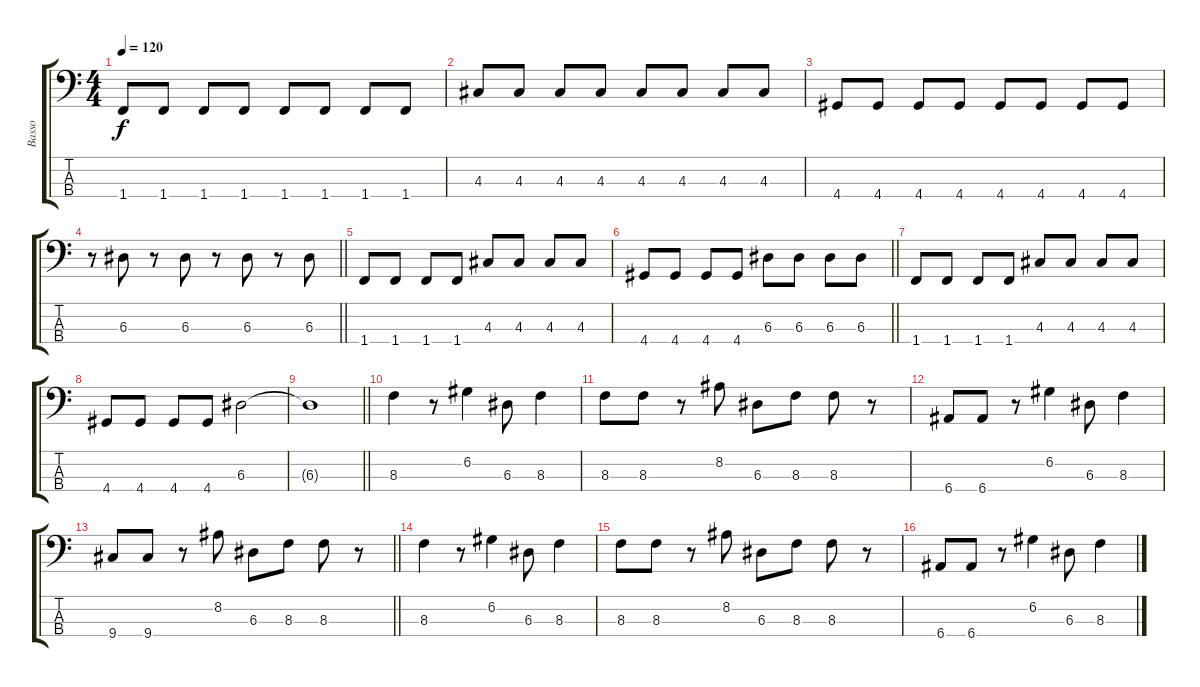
\track ("Basso" "Basso") {instrument electricbassfinger}
\staff {score tabs}
\tuning (G2 D2 A1 E1) {hide}
\ts (4 4)
\tempo 120
\clef f4
\ks c
1.4.8{dy f} 1.4.8 1.4.8 1.4.8 1.4.8 1.4.8 1.4.8 1.4.8 |
4.3.8 4.3.8 4.3.8 4.3.8 4.3.8 4.3.8 4.3.8 4.3.8 |
4.4.8 4.4.8 4.4.8 4.4.8 4.4.8 4.4.8 4.4.8 4.4.8 |
\barLineRight lightlight
r.8 6.3.8 r.8 6.3.8 r.8 6.3.8 r.8 6.3.8 |
1.4.8 1.4.8 1.4.8 1.4.8 4.3.8 4.3.8 4.3.8 4.3.8 |
\barLineRight lightlight
4.4.8 4.4.8 4.4.8 4.4.8 6.3.8 6.3.8 6.3.8 6.3.8 |
1.4.8 1.4.8 1.4.8 1.4.8 4.3.8 4.3.8 4.3.8 4.3.8 |
4.4.8 4.4.8 4.4.8 4.4.8 6.3.2 |
\barLineRight lightlight
6.3{t}.1 |
8.3.4 r.8 6.2.4 6.3.8 8.3.4 |
8.3.8 8.3.8 r.8 8.2.8 6.3.8 8.3.8 8.3.8 r.8 |
6.4.8 6.4.8 r.8 6.2.4 6.3.8 8.3.4 |
\barLineRight lightlight
9.4.8 9.4.8 r.8 8.2.8 6.3.8 8.3.8 8.3.8 r.8 |
8.3.4 r.8 6.2.4 6.3.8 8.3.4 |
8.3.8 8.3.8 r.8 8.2.8 6.3.8 8.3.8 8.3.8 r.8 |
6.4.8 6.4.8 r.8 6.2.4 6.3.8 8.3.4
